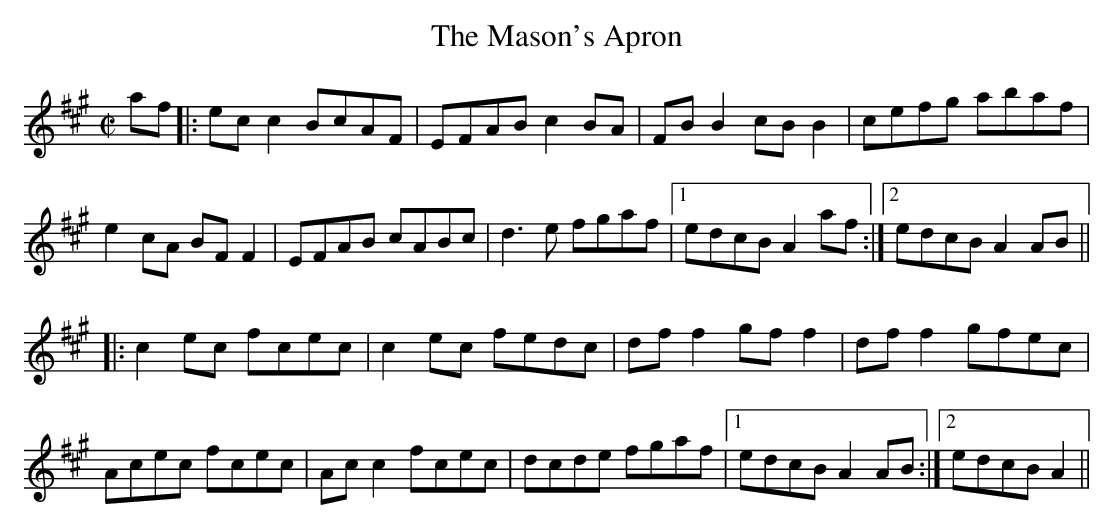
X:1
T:Mason's Apron, The
M:C|
K:A
af|:ecc2 BcAF|EFAB c2BA|FBB2 cBB2|cefg abaf|
e2cA BFF2|EFAB cABc|d3e fgaf|1 edcB A2af:|2 edcB A2AB||
|:c2ec fcec|c2ec fedc|dff2 gff2|dff2 gfec|
Acec fcec|Acc2 fcec|dcde fgaf|1 edcB A2AB:|2 edcB A2||
